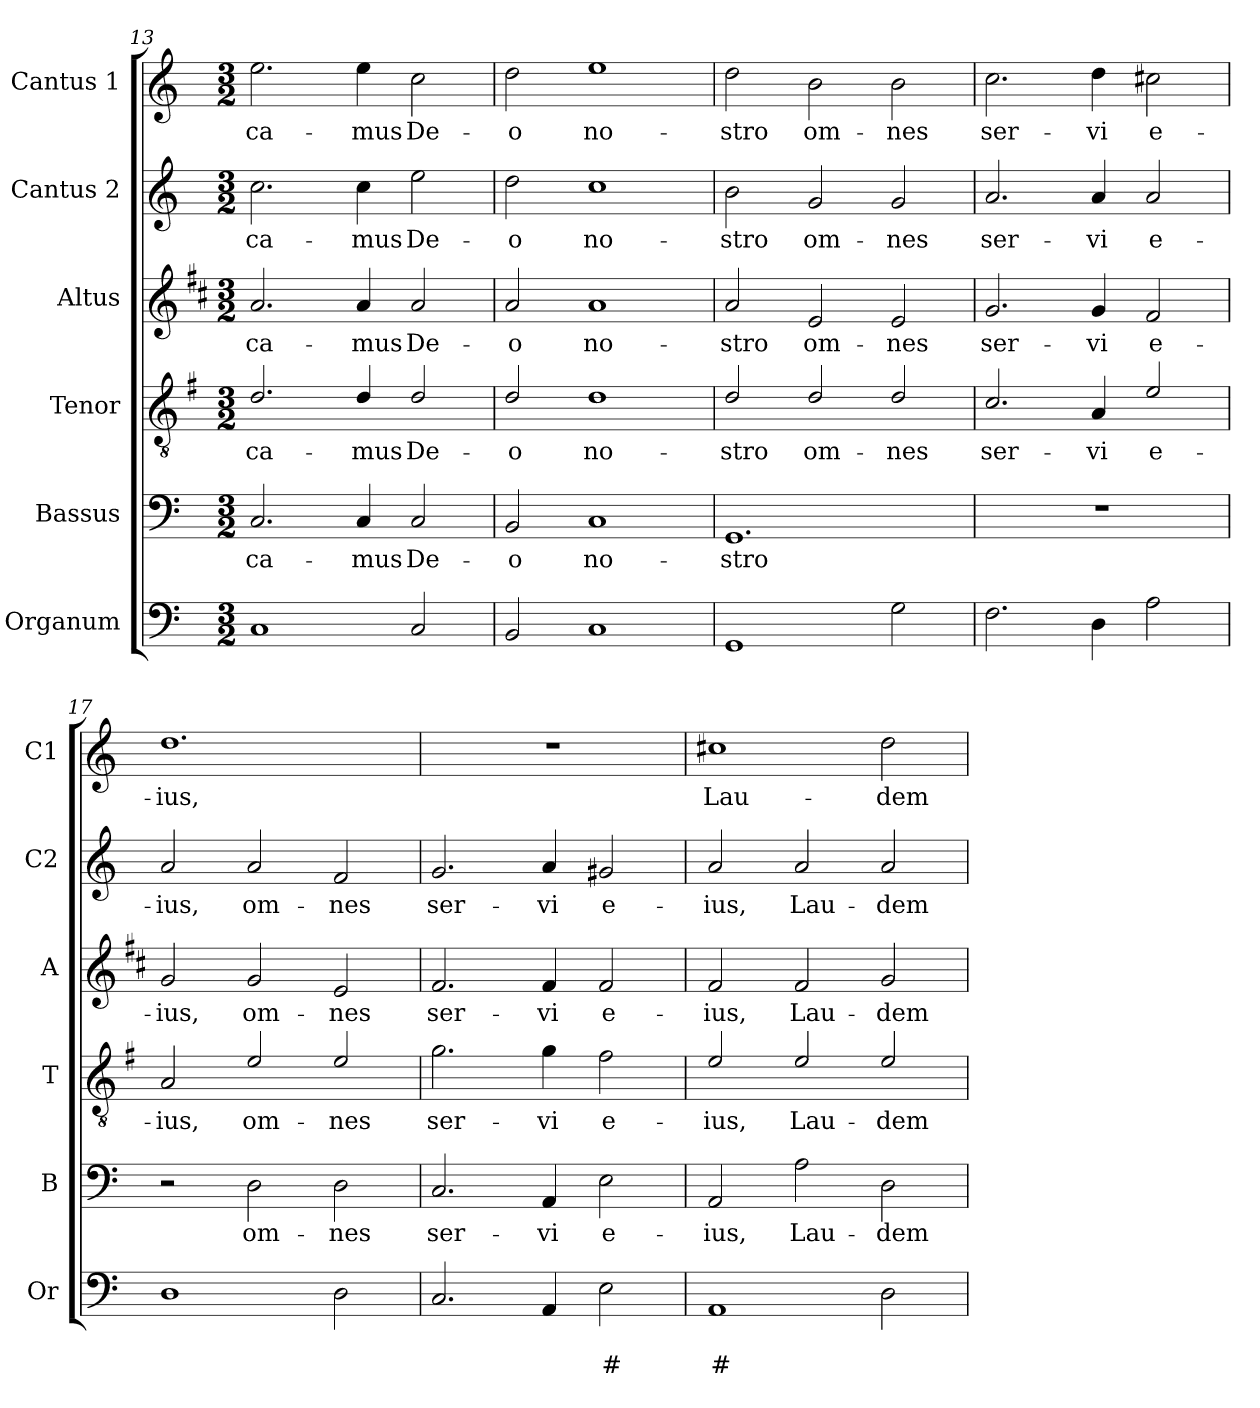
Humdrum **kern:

**kern	**text	**text	**kern	**text	**kern	**text	**kern	**text	**kern	**text	**kern	**text
*part6	*part6	*part6	*part5	*part5	*part4	*part4	*part3	*part3	*part2	*part2	*part1	*part1
*staff6	*staff6	*staff6	*staff5	*staff5	*staff4	*staff4	*staff3	*staff3	*staff2	*staff2	*staff1	*staff1
*I"Organum	*	*	*I"Bassus	*	*I"Tenor	*	*I"Altus	*	*I"Cantus 2	*	*I"Cantus 1	*
*I'Or	*	*	*I'B	*	*I'T	*	*I'A	*	*I'C2	*	*I'C1	*
!!LO:PB:g=z
*clefF4	*	*	*clefF4	*	*clefGv2	*	*clefG2	*	*clefG2	*	*clefG2	*
*	*	*	*	*	*ITrd4c7	*	*ITrd1c2	*	*	*	*	*
*k[]	*	*	*k[]	*	*k[]	*	*k[]	*	*k[]	*	*k[]	*
*C:	*	*	*C:	*	*C:	*	*C:	*	*C:	*	*C:	*
*M3/2	*	*	*M3/2	*	*M3/2	*	*M3/2	*	*M3/2	*	*M3/2	*
=13	=13	=13	=13	=13	=13	=13	=13	=13	=13	=13	=13	=13
!	!	!	!	!LO:LY:b	!	!LO:LY:b	!	!LO:LY:b	!	!LO:LY:b	!	!LO:LY:b
1C	.	.	2.C/	-ca-	2.G/	-ca-	2.g/	-ca-	2.cc\	-ca-	2.ee\	-ca-
!	!	!	!	!LO:LY:b	!	!LO:LY:b	!	!LO:LY:b	!	!LO:LY:b	!	!LO:LY:b
.	.	.	4C/	-mus	4G/	-mus	4g/	-mus	4cc\	-mus	4ee\	-mus
!	!	!	!	!LO:LY:b	!	!LO:LY:b	!	!LO:LY:b	!	!LO:LY:b	!	!LO:LY:b
2C/	.	.	2C/	De-	2G/	De-	2g/	De-	2ee\	De-	2cc\	De-
=14	=14	=14	=14	=14	=14	=14	=14	=14	=14	=14	=14	=14
!	!	!	!	!LO:LY:b	!	!LO:LY:b	!	!LO:LY:b	!	!LO:LY:b	!	!LO:LY:b
2BB/	.	.	2BB/	-o	2G/	-o	2g/	-o	2dd\	-o	2dd\	-o
!	!	!	!	!LO:LY:b	!	!LO:LY:b	!	!LO:LY:b	!	!LO:LY:b	!	!LO:LY:b
1C	.	.	1C	no-	1G	no-	1g	no-	1cc	no-	1ee	no-
=15	=15	=15	=15	=15	=15	=15	=15	=15	=15	=15	=15	=15
!	!	!	!	!LO:LY:b	!	!LO:LY:b	!	!LO:LY:b	!	!LO:LY:b	!	!LO:LY:b
1GG	.	.	1.GG	-stro	2G/	-stro	2g/	-stro	2b\	-stro	2dd\	-stro
!	!	!	!	!	!	!LO:LY:b	!	!LO:LY:b	!	!LO:LY:b	!	!LO:LY:b
.	.	.	.	.	2G/	om-	2d/	om-	2g/	om-	2b\	om-
!	!	!	!	!	!	!LO:LY:b	!	!LO:LY:b	!	!LO:LY:b	!	!LO:LY:b
2G\	.	.	.	.	2G/	-nes	2d/	-nes	2g/	-nes	2b\	-nes
=16	=16	=16	=16	=16	=16	=16	=16	=16	=16	=16	=16	=16
!	!	!	!	!	!	!LO:LY:b	!	!LO:LY:b	!	!LO:LY:b	!	!LO:LY:b
2.F\	.	.	1.r	.	2.F/	ser-	2.f/	ser-	2.a/	ser-	2.cc\	ser-
!	!	!	!	!	!	!LO:LY:b	!	!LO:LY:b	!	!LO:LY:b	!	!LO:LY:b
4D\	.	.	.	.	4D/	-vi	4f/	-vi	4a/	-vi	4dd\	-vi
!	!	!	!	!	!	!LO:LY:b	!	!LO:LY:b	!	!LO:LY:b	!	!LO:LY:b
2A\	.	.	.	.	2A/	e-	2e/	e-	2a/	e-	2cc#X\	e-
=17	=17	=17	=17	=17	=17	=17	=17	=17	=17	=17	=17	=17
!	!	!	!	!	!	!LO:LY:b	!	!LO:LY:b	!	!LO:LY:b	!	!LO:LY:b
1D	.	.	2r	.	2D/	-ius,	2f/	-ius,	2a/	-ius,	1.dd	-ius,
!	!	!	!	!LO:LY:b	!	!LO:LY:b	!	!LO:LY:b	!	!LO:LY:b	!	!
.	.	.	2D\	om-	2A/	om-	2f/	om-	2a/	om-	.	.
!	!	!	!	!LO:LY:b	!	!LO:LY:b	!	!LO:LY:b	!	!LO:LY:b	!	!
2D\	.	.	2D\	-nes	2A/	-nes	2d/	-nes	2f/	-nes	.	.
=18	=18	=18	=18	=18	=18	=18	=18	=18	=18	=18	=18	=18
!	!	!	!	!LO:LY:b	!	!LO:LY:b	!	!LO:LY:b	!	!LO:LY:b	!	!
2.C/	.	.	2.C/	ser-	2.c\	ser-	2.e/	ser-	2.g/	ser-	1.r	.
!	!	!	!	!LO:LY:b	!	!LO:LY:b	!	!LO:LY:b	!	!LO:LY:b	!	!
4AA/	.	.	4AA/	-vi	4c\	-vi	4e/	-vi	4a/	-vi	.	.
!	!	!LO:LY:b	!	!LO:LY:b	!	!LO:LY:b	!	!LO:LY:b	!	!LO:LY:b	!	!
2E\	.	#	2E\	e-	2B\	e-	2e/	e-	2g#X/	e-	.	.
=19	=19	=19	=19	=19	=19	=19	=19	=19	=19	=19	=19	=19
!	!	!LO:LY:b	!	!LO:LY:b	!	!LO:LY:b	!	!LO:LY:b	!	!LO:LY:b	!	!LO:LY:b
1AA	.	#	2AA/	-ius,	2A/	-ius,	2e/	-ius,	2a/	-ius,	1cc#X	Lau-
!	!	!	!	!LO:LY:b	!	!LO:LY:b	!	!LO:LY:b	!	!LO:LY:b	!	!
.	.	.	2A\	Lau-	2A/	Lau-	2e/	Lau-	2a/	Lau-	.	.
!	!	!	!	!LO:LY:b	!	!LO:LY:b	!	!LO:LY:b	!	!LO:LY:b	!	!LO:LY:b
2D\	.	.	2D\	-dem	2A/	-dem	2f/	-dem	2a/	-dem	2dd\	-dem
=	=	=	=	=	=	=	=	=	=	=	=	=
*-	*-	*-	*-	*-	*-	*-	*-	*-	*-	*-	*-	*-
